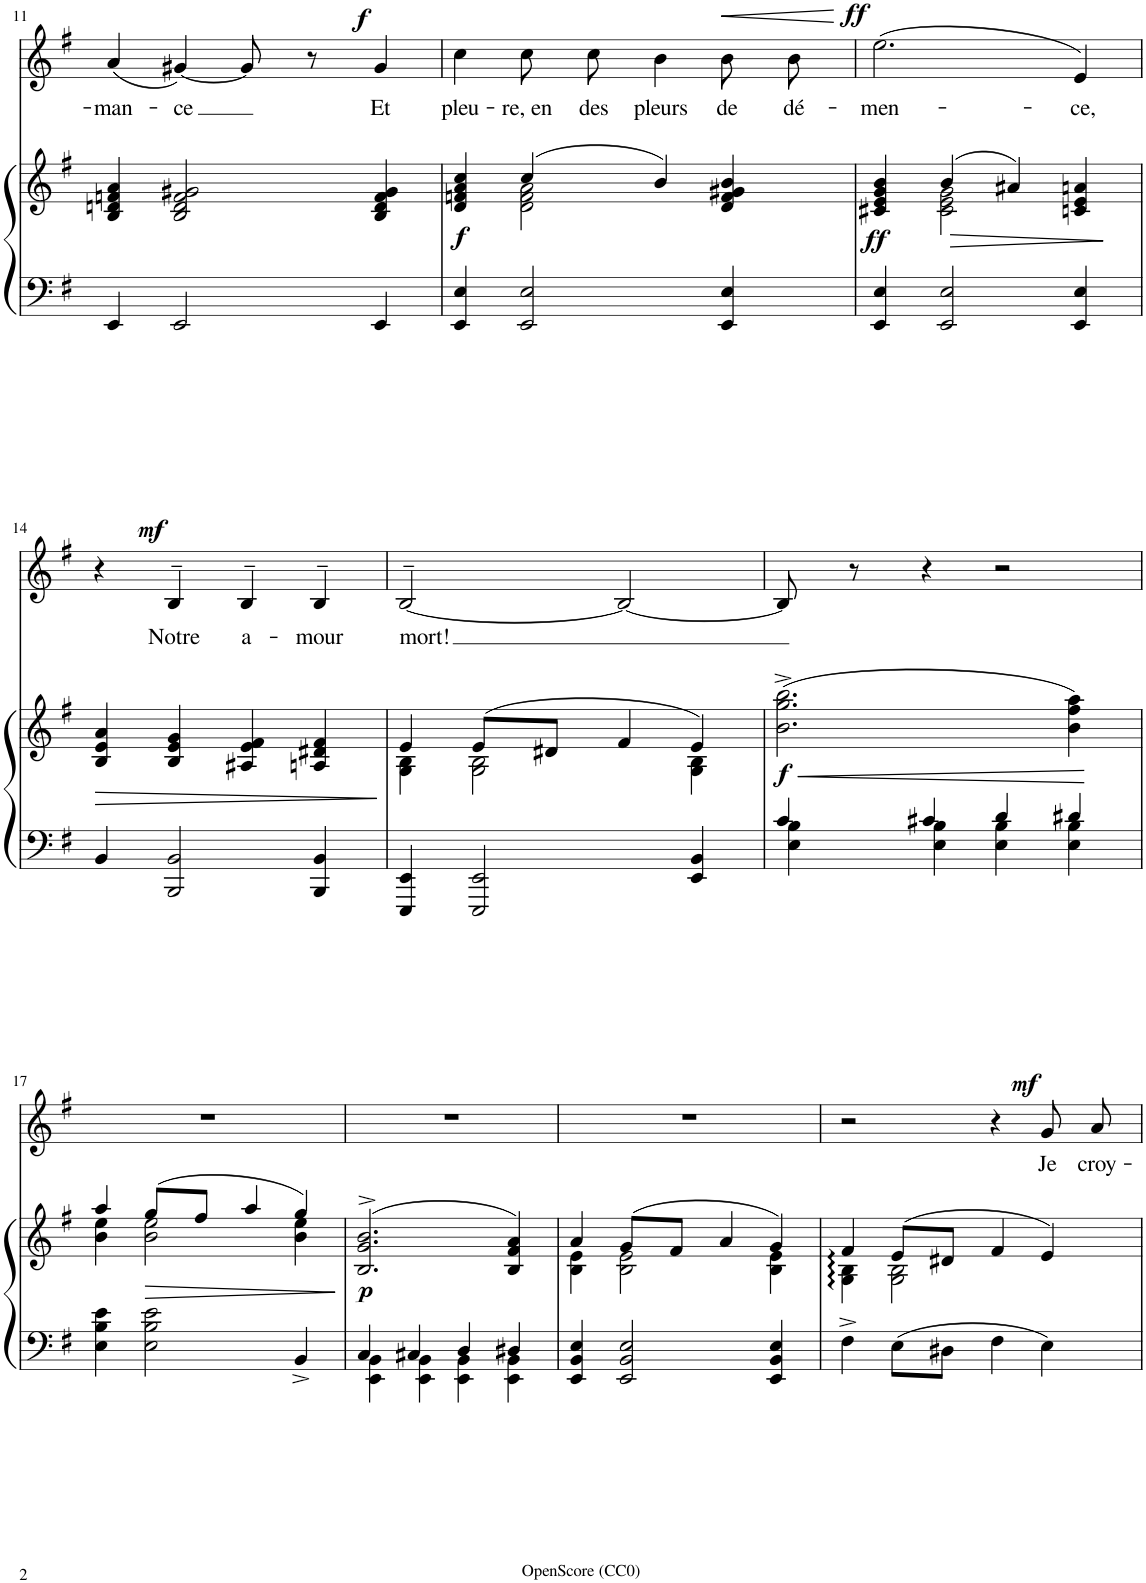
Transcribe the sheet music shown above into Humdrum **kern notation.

**kern	**kern	**dynam	**kern	**text	**dynam
*part2	*part2	*part2	*part1	*part1	*part1
*staff3	*staff2	*staff2/3	*staff1	*staff1	*staff1
*I"Piano	*	*	*I"Voice	*	*
*I'Pno	*	*	*	*	*
!!LO:PB:g=z
*clefF4	*clefG2	*	*clefG2	*	*
*k[f#]	*k[f#]	*	*k[f#]	*	*
*M4/4	*M4/4	*	*M4/4	*	*
*met(c)	*met(c)	*	*met(c)	*	*
=11	=11	=11	=11	=11	=11
!	!	!	!	!LO:LY:b	!
4EE/	4B/ 4dn/ 4fn/ 4a/	.	(4a/	-man-	.
!	!	!	!	!LO:LY:b	!
2EE/	2B/ 2d/ 2f/ 2g#X/	.	[4g#X/)	-ce	.
.	.	.	8g#/]	.	.
.	.	.	8r	.	.
!	!	!	!	!LO:LY:b	!LO:DY:a
4EE/	4B/ 4d/ 4f/ 4g#/	.	4g#/	Et	f
=12	=12	=12	=12	=12	=12
*	*^	*	*	*	*
!	!	!	!LO:DY:b	!	!LO:LY:b	!
4EE/ 4E/	4d/ 4fn/ 4a/ 4cc/	4ryy	f	4cc\	pleu-	.
!	!	!	!	!	!LO:LY:b	!
2EE/ 2E/	(4cc/	2d\ 2f\ 2a\	.	8cc\L	-re, en	.
!	!	!	!	!	!LO:LY:b	!
.	.	.	.	8cc\J	des	.
!	!	!	!	!	!LO:LY:b	!
.	4b/)	.	.	4b\	pleurs	.
!	!	!	!	!	!LO:LY:b	!LO:HP:b
4EE/ 4E/	4d/ 4f/ 4g#X/ 4b/	4ryy	.	8b\L	de	<
!	!	!	!	!	!LO:LY:b	!
.	.	.	.	8b\J	dé-	.
*	*v	*v	*	*	*	*
.	.	.	.	.	[
=13	=13	=13	=13	=13	=13
*	*^	*	*	*	*
!	!	!	!LO:DY:b	!	!LO:LY:b	!LO:DY:a
4EE/ 4E/	4c#X/ 4e/ 4g/ 4b/	4ryy	ff	(2.ee\	-men-	ff
!	!	!	!LO:HP:b	!	!	!
2EE/ 2E/	(4b/	2c#\ 2e\ 2g\	>	.	.	.
.	4a#X/)	.	.	.	.	.
!	!	!	!	!	!LO:LY:b	!
4EE/ 4E/	4cn/ 4e/ 4an/	4ryy	.	4e/)	-ce,	.
*	*v	*v	*	*	*	*
.	.	]	.	.	.
!!LO:LB:g=z
=14	=14	=14	=14	=14	=14
!	!	!LO:HP:b	!	!	!
4BB/	4B/ 4e/ 4a/	>	4r	.	.
!	!	!	!	!LO:LY:b	!LO:DY:a
2BBB/ 2BB/	4B/ 4e/ 4g/	.	4B~>/	Notre	mf
!	!	!	!	!LO:LY:b	!
.	4A#X/ 4e/ 4f#/	.	4B~>/	a-	.
!	!	!	!	!LO:LY:b	!
4BBB/ 4BB/	4An/ 4d#X/ 4f#/	.	4B~>/	-mour	.
.	.	]	.	.	.
=15	=15	=15	=15	=15	=15
*	*^	*	*	*	*
!	!	!	!	!	!LO:LY:b	!
4EEE/ 4EE/	4e'~/	4G\'~ 4B\'~	.	[2B~>/	mort!	.
2EEE/ 2EE/	(>8e/L	2G\ 2B\	.	.	.	.
.	8d#X/J	.	.	.	.	.
.	4f#/	.	.	2B/_	.	.
4EE/'~ 4BB/'~	4e'~/)	4G\'~ 4B\'~	.	.	.	.
=16	=16	=16	=16	=16	=16	=16
*^	*	*	*	*	*	*
!	!	!	!	!LO:HP:b	!	!	!
!	!	!	!	!LO:DY:n=1:b	!	!	!
*	*	*v	*v	*	*	*	*
4c/	4E\ 4B\	(2.b\^ 2.gg\^ 2.bb\^	< f	8B/]	.	.
.	.	.	.	8r	.	.
4c#X/	4E\ 4B\	.	.	4r	.	.
4d/	4E\ 4B\	.	.	2r	.	.
4d#X/	4E\ 4B\	4b\ 4ff#\ 4aa\)	.	.	.	.
*v	*v	*	*	*	*	*
.	.	[	.	.	.
!!LO:LB:g=z
=17	=17	=17	=17	=17	=17
*	*^	*	*	*	*
4E\ 4B\ 4e\	4aa/	4b\ 4ee\	.	1r	.	.
!	!	!	!LO:HP:b	!	!	!
2E\ 2B\ 2e\	(8gg/L	2b\ 2ee\	>	.	.	.
.	8ff#/J	.	.	.	.	.
.	4aa/	.	.	.	.	.
4BB^/	4gg/)	4b\ 4ee\	.	.	.	.
*	*v	*v	*	*	*	*
.	.	]	.	.	.
=18	=18	=18	=18	=18	=18
*^	*	*	*	*	*
!	!	!	!LO:DY:b	!	!	!
4C/	4EE\ 4BB\	(>2.B/^> 2.g/^> 2.b/^>	p	1r	.	.
4C#X/	4EE\ 4BB\	.	.	.	.	.
4D/	4EE\ 4BB\	.	.	.	.	.
4D#X/	4EE\ 4BB\	4B/ 4f#/ 4a/)	.	.	.	.
*v	*v	*	*	*	*	*
=19	=19	=19	=19	=19	=19
*	*^	*	*	*	*
4EE/ 4BB/ 4E/	4a/	4B\ 4e\	.	1r	.	.
2EE/ 2BB/ 2E/	(8g/L	2B\ 2e\	.	.	.	.
.	8f#/J	.	.	.	.	.
.	4a/	.	.	.	.	.
4EE/ 4BB/ 4E/	4g/)	4B\ 4e\	.	.	.	.
=20	=20	=20	=20	=20	=20	=20
4F#^\	4f#/	4G\ 4B\	.	2r	.	.
8E\L	(8e/L	2G\ 2B\	.	.	.	.
8D#X\J	8d#X/J	.	.	.	.	.
4F#\	4f#/	.	.	4r	.	.
!	!	!	!	!	!LO:LY:b	!LO:DY:a
4E\	4e/)	4ryy	.	8g/L	Je	mf
!	!	!	!	!	!LO:LY:b	!
.	.	.	.	8a/J	croy-	.
*	*v	*v	*	*	*	*
=	=	=	=	=	=
*-	*-	*-	*-	*-	*-
